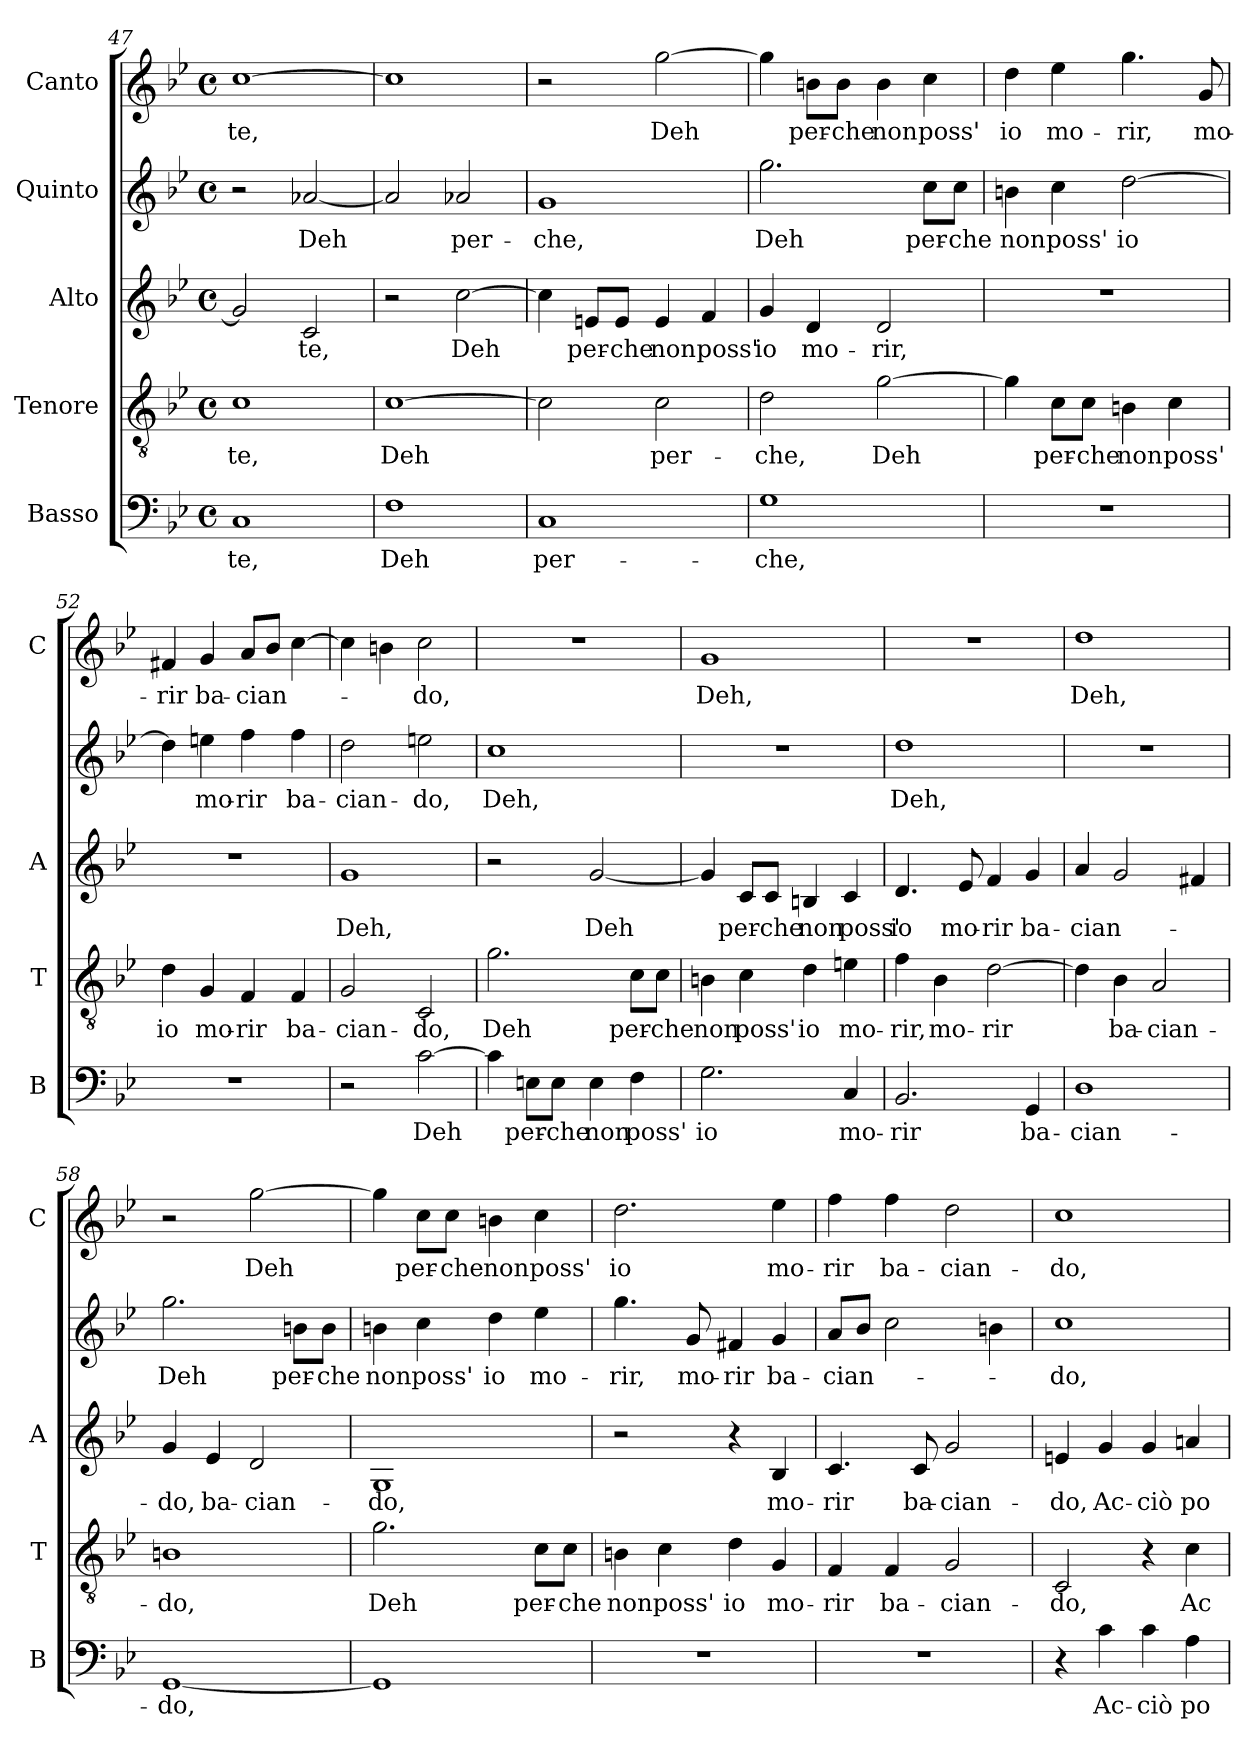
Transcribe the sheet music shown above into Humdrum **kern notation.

**kern	**text	**kern	**text	**kern	**text	**kern	**text	**kern	**text
*part5	*part5	*part4	*part4	*part3	*part3	*part2	*part2	*part1	*part1
*staff5	*staff5	*staff4	*staff4	*staff3	*staff3	*staff2	*staff2	*staff1	*staff1
*I"Basso	*	*I"Tenore	*	*I"Alto	*	*I"Quinto	*	*I"Canto	*
*I'B	*	*I'T	*	*I'A	*	*	*	*I'C	*
!!LO:LB:g=z
*clefF4	*	*clefGv2	*	*clefG2	*	*clefG2	*	*clefG2	*
*k[b-e-]	*	*k[b-e-]	*	*k[b-e-]	*	*k[b-e-]	*	*k[b-e-]	*
*B-:	*	*B-:	*	*B-:	*	*B-:	*	*B-:	*
*M4/4	*	*M4/4	*	*M4/4	*	*M4/4	*	*M4/4	*
*met(c)	*	*met(c)	*	*met(c)	*	*met(c)	*	*met(c)	*
=47	=47	=47	=47	=47	=47	=47	=47	=47	=47
!	!LO:LY:b	!	!LO:LY:b	!	!	!	!	!	!LO:LY:b
1C	-te,	1c	-te,	2g/]	.	2r	.	[1cc	-te,
!	!	!	!	!	!LO:LY:b	!	!LO:LY:b	!	!
.	.	.	.	2c/	-te,	[2a-X/	Deh	.	.
=48	=48	=48	=48	=48	=48	=48	=48	=48	=48
!	!LO:LY:b	!	!LO:LY:b	!	!	!	!	!	!
1F	Deh	[1c	Deh	2r	.	2a-/]	.	1cc]	.
!	!	!	!	!	!LO:LY:b	!	!LO:LY:b	!	!
.	.	.	.	[2cc\	Deh	2a-X/	per-	.	.
=49	=49	=49	=49	=49	=49	=49	=49	=49	=49
!	!LO:LY:b	!	!	!	!	!	!LO:LY:b	!	!
1C	per-	2c\]	.	4cc\]	.	1g	-che,	2r	.
!	!	!	!	!	!LO:LY:b	!	!	!	!
.	.	.	.	8en/L	per-	.	.	.	.
!	!	!	!	!	!LO:LY:b	!	!	!	!
.	.	.	.	8e/J	-che	.	.	.	.
!	!	!	!LO:LY:b	!	!LO:LY:b	!	!	!	!LO:LY:b
.	.	2c\	per-	4e/	non	.	.	[2gg\	Deh
!	!	!	!	!	!LO:LY:b	!	!	!	!
.	.	.	.	4f/	poss'	.	.	.	.
=50	=50	=50	=50	=50	=50	=50	=50	=50	=50
!	!LO:LY:b	!	!LO:LY:b	!	!LO:LY:b	!	!LO:LY:b	!	!
1G	-che,	2d\	-che,	4g/	io	2.gg\	Deh	4gg\]	.
!	!	!	!	!	!LO:LY:b	!	!	!	!LO:LY:b
.	.	.	.	4d/	mo-	.	.	8bn\L	per-
!	!	!	!	!	!	!	!	!	!LO:LY:b
.	.	.	.	.	.	.	.	8b\J	-che
!	!	!	!LO:LY:b	!	!LO:LY:b	!	!	!	!LO:LY:b
.	.	[2g\	Deh	2d/	-rir,	.	.	4b\	non
!	!	!	!	!	!	!	!LO:LY:b	!	!LO:LY:b
.	.	.	.	.	.	8cc\L	per-	4cc\	poss'
!	!	!	!	!	!	!	!LO:LY:b	!	!
.	.	.	.	.	.	8cc\J	-che	.	.
=51	=51	=51	=51	=51	=51	=51	=51	=51	=51
!	!	!	!	!	!	!	!LO:LY:b	!	!LO:LY:b
1r	.	4g\]	.	1r	.	4bn\	non	4dd\	io
!	!	!	!LO:LY:b	!	!	!	!LO:LY:b	!	!LO:LY:b
.	.	8c\L	per-	.	.	4cc\	poss'	4ee-\	mo-
!	!	!	!LO:LY:b	!	!	!	!	!	!
.	.	8c\J	-che	.	.	.	.	.	.
!	!	!	!LO:LY:b	!	!	!	!LO:LY:b	!	!LO:LY:b
.	.	4Bn\	non	.	.	[2dd\	io	4.gg\	-rir,
!	!	!	!LO:LY:b	!	!	!	!	!	!
.	.	4c\	poss'	.	.	.	.	.	.
!	!	!	!	!	!	!	!	!	!LO:LY:b
.	.	.	.	.	.	.	.	8g/	mo-
=52	=52	=52	=52	=52	=52	=52	=52	=52	=52
!	!	!	!LO:LY:b	!	!	!	!	!	!LO:LY:b
1r	.	4d\	io	1r	.	4dd\]	.	4f#X/	-rir
!	!	!	!LO:LY:b	!	!	!	!LO:LY:b	!	!LO:LY:b
.	.	4G/	mo-	.	.	4een\	mo-	4g/	ba-
!	!	!	!LO:LY:b	!	!	!	!LO:LY:b	!	!LO:LY:b
.	.	4F/	-rir	.	.	4ff\	-rir	8a/L	-cian-
.	.	.	.	.	.	.	.	8b-/J	.
!	!	!	!LO:LY:b	!	!	!	!LO:LY:b	!	!
.	.	4F/	ba-	.	.	4ff\	ba-	[4cc\	.
!!LO:PB:g=z
=53	=53	=53	=53	=53	=53	=53	=53	=53	=53
!	!	!	!LO:LY:b	!	!LO:LY:b	!	!LO:LY:b	!	!
2r	.	2G/	-cian-	1g	Deh,	2dd\	-cian-	4cc\]	.
.	.	.	.	.	.	.	.	4bn\	.
!	!LO:LY:b	!	!LO:LY:b	!	!	!	!LO:LY:b	!	!LO:LY:b
[2c\	Deh	2C/	-do,	.	.	2een\	-do,	2cc\	-do,
=54	=54	=54	=54	=54	=54	=54	=54	=54	=54
!	!	!	!LO:LY:b	!	!	!	!LO:LY:b	!	!
4c\]	.	2.g\	Deh	2r	.	1cc	Deh,	1r	.
!	!LO:LY:b	!	!	!	!	!	!	!	!
8En\L	per-	.	.	.	.	.	.	.	.
!	!LO:LY:b	!	!	!	!	!	!	!	!
8E\J	-che	.	.	.	.	.	.	.	.
!	!LO:LY:b	!	!	!	!LO:LY:b	!	!	!	!
4E\	non	.	.	[2g/	Deh	.	.	.	.
!	!LO:LY:b	!	!LO:LY:b	!	!	!	!	!	!
4F\	poss'	8c\L	per-	.	.	.	.	.	.
!	!	!	!LO:LY:b	!	!	!	!	!	!
.	.	8c\J	-che	.	.	.	.	.	.
=55	=55	=55	=55	=55	=55	=55	=55	=55	=55
!	!LO:LY:b	!	!LO:LY:b	!	!	!	!	!	!LO:LY:b
2.G\	io	4Bn\	non	4g/]	.	1r	.	1g	Deh,
!	!	!	!LO:LY:b	!	!LO:LY:b	!	!	!	!
.	.	4c\	poss'	8c/L	per-	.	.	.	.
!	!	!	!	!	!LO:LY:b	!	!	!	!
.	.	.	.	8c/J	-che	.	.	.	.
!	!	!	!LO:LY:b	!	!LO:LY:b	!	!	!	!
.	.	4d\	io	4Bn/	non	.	.	.	.
!	!LO:LY:b	!	!LO:LY:b	!	!LO:LY:b	!	!	!	!
4C/	mo-	4en\	mo-	4c/	poss'	.	.	.	.
=56	=56	=56	=56	=56	=56	=56	=56	=56	=56
!	!LO:LY:b	!	!LO:LY:b	!	!LO:LY:b	!	!LO:LY:b	!	!
2.BB-/	-rir	4f\	-rir,	4.d/	io	1dd	Deh,	1r	.
!	!	!	!LO:LY:b	!	!	!	!	!	!
.	.	4B-\	mo-	.	.	.	.	.	.
!	!	!	!	!	!LO:LY:b	!	!	!	!
.	.	.	.	8e-/	mo-	.	.	.	.
!	!	!	!LO:LY:b	!	!LO:LY:b	!	!	!	!
.	.	[2d\	-rir	4f/	-rir	.	.	.	.
!	!LO:LY:b	!	!	!	!LO:LY:b	!	!	!	!
4GG/	ba-	.	.	4g/	ba-	.	.	.	.
=57	=57	=57	=57	=57	=57	=57	=57	=57	=57
!	!LO:LY:b	!	!	!	!LO:LY:b	!	!	!	!LO:LY:b
1D	-cian-	4d\]	.	4a/	-cian-	1r	.	1dd	Deh,
!	!	!	!LO:LY:b	!	!	!	!	!	!
.	.	4B-\	ba-	2g/	.	.	.	.	.
!	!	!	!LO:LY:b	!	!	!	!	!	!
.	.	2A/	-cian-	.	.	.	.	.	.
.	.	.	.	4f#X/	.	.	.	.	.
=58	=58	=58	=58	=58	=58	=58	=58	=58	=58
!	!LO:LY:b	!	!LO:LY:b	!	!LO:LY:b	!	!LO:LY:b	!	!
[1GG	-do,	1Bn	-do,	4g/	-do,	2.gg\	Deh	2r	.
!	!	!	!	!	!LO:LY:b	!	!	!	!
.	.	.	.	4e-/	ba-	.	.	.	.
!	!	!	!	!	!LO:LY:b	!	!	!	!LO:LY:b
.	.	.	.	2d/	-cian-	.	.	[2gg\	Deh
!	!	!	!	!	!	!	!LO:LY:b	!	!
.	.	.	.	.	.	8bn\L	per-	.	.
!	!	!	!	!	!	!	!LO:LY:b	!	!
.	.	.	.	.	.	8b\J	-che	.	.
!!LO:LB:g=z
=59	=59	=59	=59	=59	=59	=59	=59	=59	=59
!	!	!	!LO:LY:b	!	!LO:LY:b	!	!LO:LY:b	!	!
1GG]	.	2.g\	Deh	1G	-do,	4bn\	non	4gg\]	.
!	!	!	!	!	!	!	!LO:LY:b	!	!LO:LY:b
.	.	.	.	.	.	4cc\	poss'	8cc\L	per-
!	!	!	!	!	!	!	!	!	!LO:LY:b
.	.	.	.	.	.	.	.	8cc\J	-che
!	!	!	!	!	!	!	!LO:LY:b	!	!LO:LY:b
.	.	.	.	.	.	4dd\	io	4bn\	non
!	!	!	!LO:LY:b	!	!	!	!LO:LY:b	!	!LO:LY:b
.	.	8c\L	per-	.	.	4ee-\	mo-	4cc\	poss'
!	!	!	!LO:LY:b	!	!	!	!	!	!
.	.	8c\J	-che	.	.	.	.	.	.
!!LO:LB:g=z
=60	=60	=60	=60	=60	=60	=60	=60	=60	=60
!	!	!	!LO:LY:b	!	!	!	!LO:LY:b	!	!LO:LY:b
1r	.	4Bn\	non	2r	.	4.gg\	-rir,	2.dd\	io
!	!	!	!LO:LY:b	!	!	!	!	!	!
.	.	4c\	poss'	.	.	.	.	.	.
!	!	!	!	!	!	!	!LO:LY:b	!	!
.	.	.	.	.	.	8g/	mo-	.	.
!	!	!	!LO:LY:b	!	!	!	!LO:LY:b	!	!
.	.	4d\	io	4r	.	4f#X/	-rir	.	.
!	!	!	!LO:LY:b	!	!LO:LY:b	!	!LO:LY:b	!	!LO:LY:b
.	.	4G/	mo-	4B-/	mo-	4g/	ba-	4ee-\	mo-
=61	=61	=61	=61	=61	=61	=61	=61	=61	=61
!	!	!	!LO:LY:b	!	!LO:LY:b	!	!LO:LY:b	!	!LO:LY:b
1r	.	4F/	-rir	4.c/	-rir	8a/L	-cian-	4ff\	-rir
.	.	.	.	.	.	8b-/J	.	.	.
!	!	!	!LO:LY:b	!	!	!	!	!	!LO:LY:b
.	.	4F/	ba-	.	.	2cc\	.	4ff\	ba-
!	!	!	!	!	!LO:LY:b	!	!	!	!
.	.	.	.	8c/	ba-	.	.	.	.
!	!	!	!LO:LY:b	!	!LO:LY:b	!	!	!	!LO:LY:b
.	.	2G/	-cian-	2g/	-cian-	.	.	2dd\	-cian-
.	.	.	.	.	.	4bn\	.	.	.
=62	=62	=62	=62	=62	=62	=62	=62	=62	=62
!	!	!	!LO:LY:b	!	!LO:LY:b	!	!LO:LY:b	!	!LO:LY:b
4r	.	2C/	-do,	4en/	-do,	1cc	-do,	1cc	-do,
!	!LO:LY:b	!	!	!	!LO:LY:b	!	!	!	!
4c\	Ac-	.	.	4g/	Ac-	.	.	.	.
!	!LO:LY:b	!	!	!	!LO:LY:b	!	!	!	!
4c\	-ciò	4r	.	4g/	-ciò	.	.	.	.
!	!LO:LY:b	!	!LO:LY:b	!	!LO:LY:b	!	!	!	!
4A\	po-	4c\	Ac-	4ani/	po-	.	.	.	.
=	=	=	=	=	=	=	=	=	=
*-	*-	*-	*-	*-	*-	*-	*-	*-	*-
